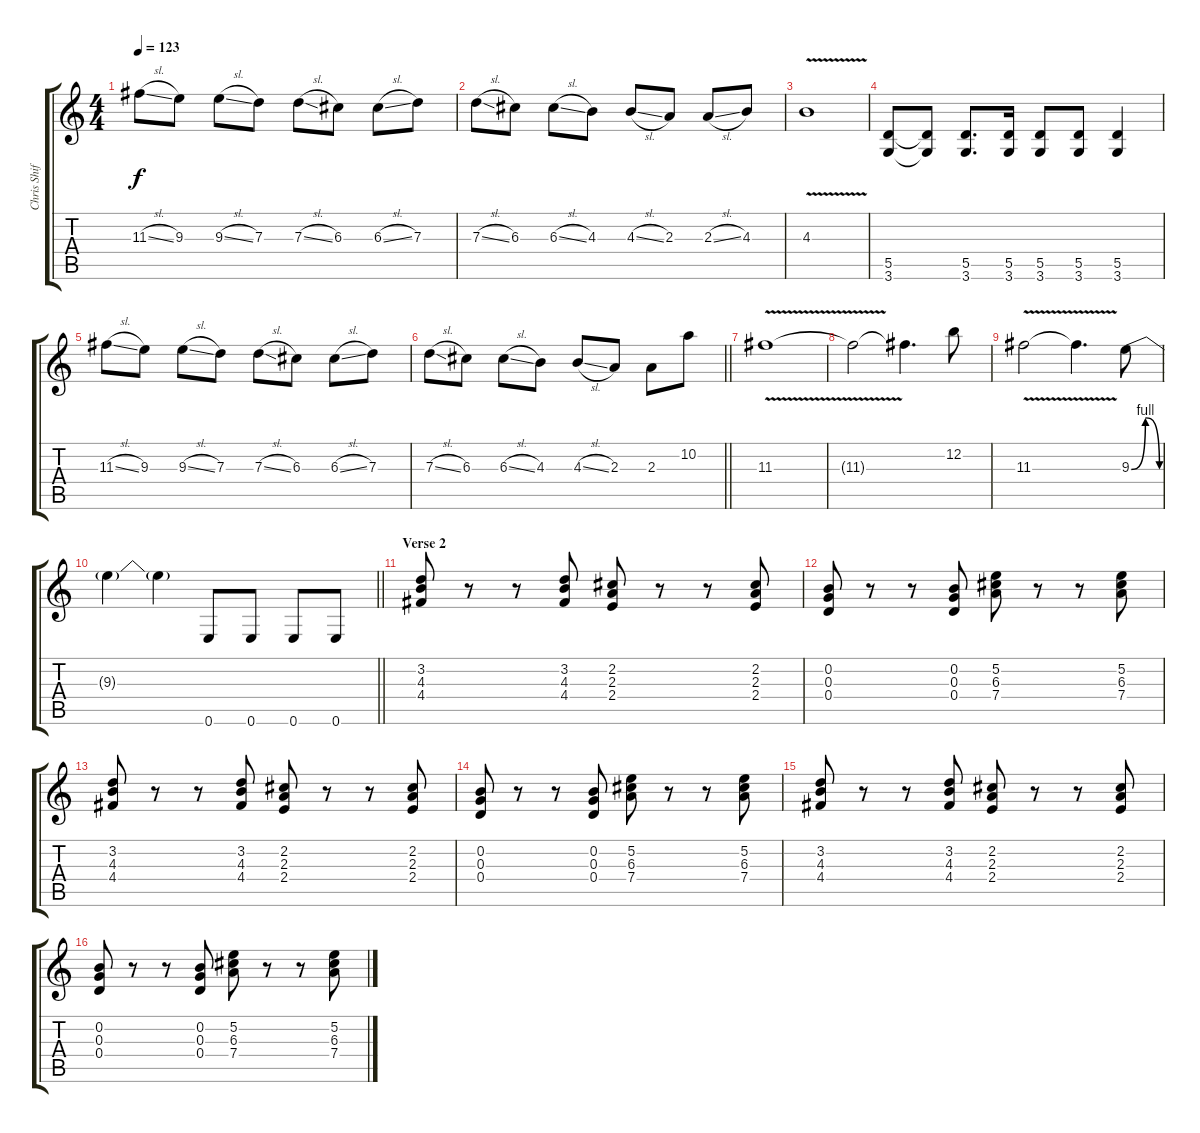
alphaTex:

\track ("Chris Shiflett (Lead guitar)" "Chris Shif") {instrument distortionguitar}
\staff {score tabs}
\tuning (E4 B3 G3 D3 A2 E2) {hide}
\ts (4 4)
\tempo 123
\clef g2
\ks c
11.3{sl}.8{dy f volume 16 balance 8} 9.3.8 9.3{sl}.8 7.3.8 7.3{sl}.8 6.3.8 6.3{sl}.8 7.3.8 |
7.3{sl}.8 6.3.8 6.3{sl}.8 4.3.8 4.3{sl}.8 2.3.8 2.3{sl}.8 4.3.8 |
4.3{v}.1{volume 8} |
(5.5 3.6).8{volume 16 balance 16} (5.5{t} 3.6{t}).8 (5.5 3.6).8{d} (5.5 3.6).16 (5.5 3.6).8 (5.5 3.6).8 (5.5 3.6).4 |
11.3{sl}.8{volume 16 balance 8} 9.3.8 9.3{sl}.8 7.3.8 7.3{sl}.8 6.3.8 6.3{sl}.8 7.3.8 |
\barLineRight lightlight
7.3{sl}.8 6.3.8 6.3{sl}.8 4.3.8 4.3{sl}.8 2.3.8 2.3.8 10.2.8 |
\section ("" "")
11.3{v}.1{balance 10} |
11.3{t}.2 11.3{t}.4{d} 12.2.8 |
11.3{v}.2 11.3{t}.4{d} 9.3{be (bendrelease 0 0 15 4 42 4 60 0)}.8 |
\barLineRight lightlight
9.3{t}.4 9.3{t}.4 0.6.8{volume 16 balance 16} 0.6.8 0.6.8 0.6.8 |
\section ("" "Verse 2")
(3.2 4.3 4.4).8 r.8 r.8 (3.2 4.3 4.4).8 (2.2 2.3 2.4).8 r.8 r.8 (2.2 2.3 2.4).8 |
(0.2 0.3 0.4).8 r.8 r.8 (0.2 0.3 0.4).8 (5.2 6.3 7.4).8 r.8 r.8 (5.2 6.3 7.4).8 |
(3.2 4.3 4.4).8 r.8 r.8 (3.2 4.3 4.4).8 (2.2 2.3 2.4).8 r.8 r.8 (2.2 2.3 2.4).8 |
(0.2 0.3 0.4).8 r.8 r.8 (0.2 0.3 0.4).8 (5.2 6.3 7.4).8 r.8 r.8 (5.2 6.3 7.4).8 |
(3.2 4.3 4.4).8 r.8 r.8 (3.2 4.3 4.4).8 (2.2 2.3 2.4).8 r.8 r.8 (2.2 2.3 2.4).8 |
(0.2 0.3 0.4).8 r.8 r.8 (0.2 0.3 0.4).8 (5.2 6.3 7.4).8 r.8 r.8 (5.2 6.3 7.4).8
